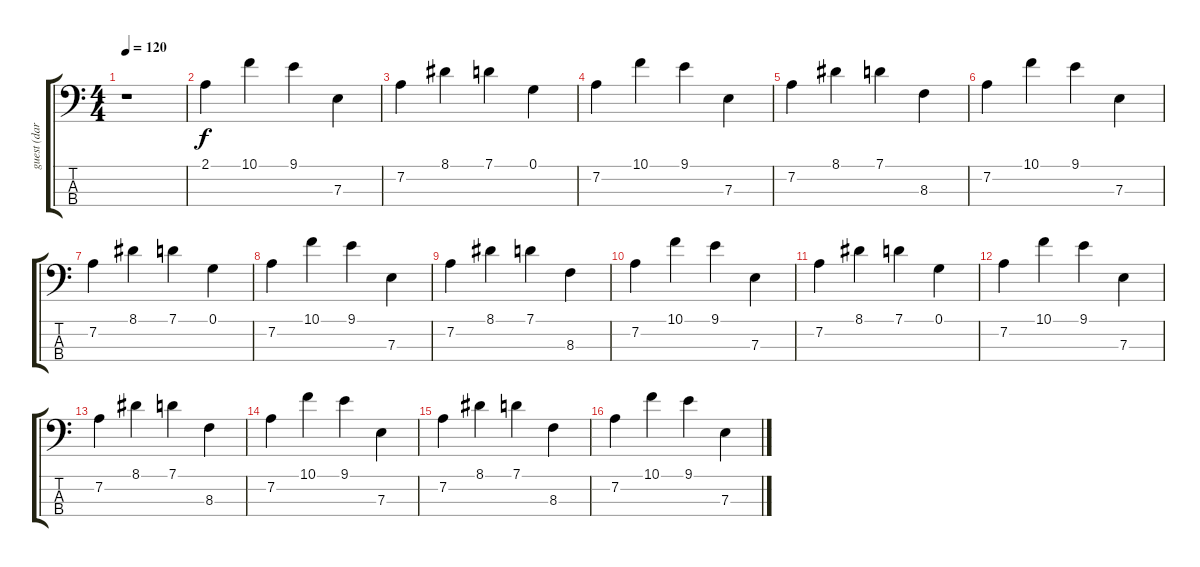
\track ("guest (darin) bass" "guest (dar") {instrument electricbassfinger}
\staff {score tabs}
\tuning (G2 D2 A1 E1) {hide}
\ts (4 4)
\tempo 120
\clef f4
\ks c
r.1{dy f} |
2.1.4 10.1.4 9.1.4 7.3.4 |
7.2.4 8.1.4 7.1.4 0.1.4 |
7.2.4 10.1.4 9.1.4 7.3.4 |
7.2.4 8.1.4 7.1.4 8.3.4 |
7.2.4 10.1.4 9.1.4 7.3.4 |
7.2.4 8.1.4 7.1.4 0.1.4 |
7.2.4 10.1.4 9.1.4 7.3.4 |
7.2.4 8.1.4 7.1.4 8.3.4 |
7.2.4 10.1.4 9.1.4 7.3.4 |
7.2.4 8.1.4 7.1.4 0.1.4 |
7.2.4 10.1.4 9.1.4 7.3.4 |
7.2.4 8.1.4 7.1.4 8.3.4 |
7.2.4 10.1.4 9.1.4 7.3.4 |
7.2.4 8.1.4 7.1.4 8.3.4 |
7.2.4 10.1.4 9.1.4 7.3.4
